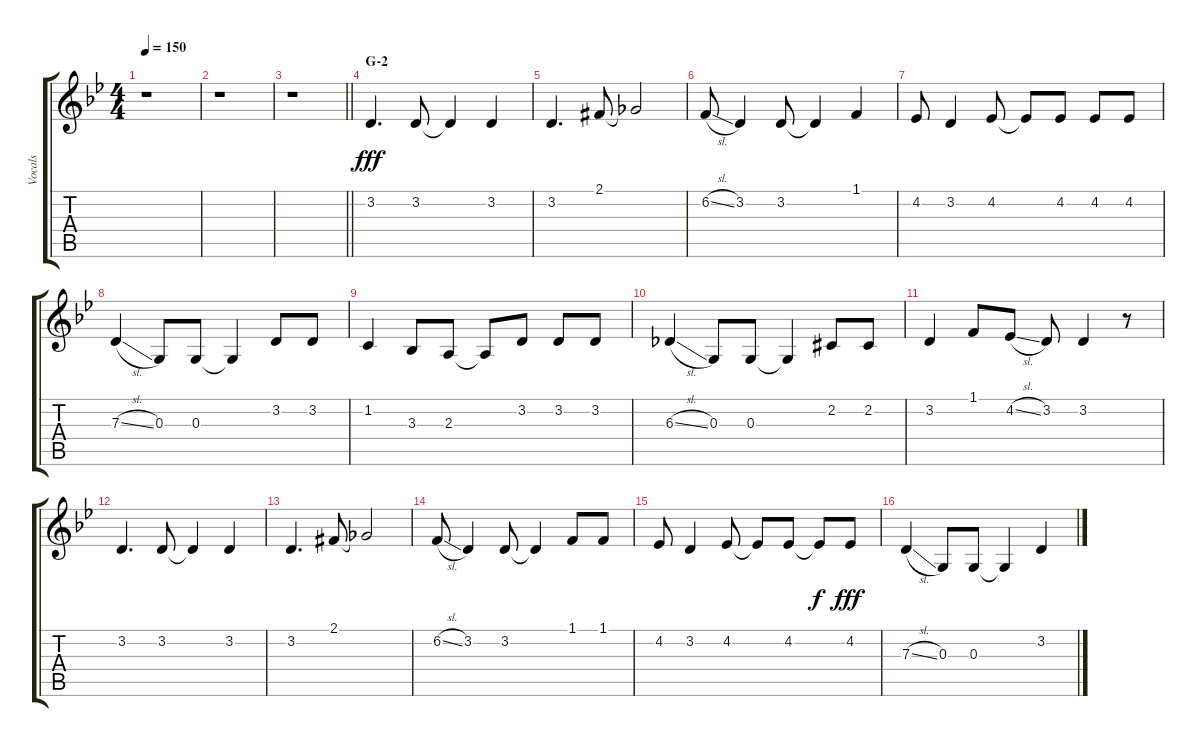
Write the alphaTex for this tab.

\track ("Vocals" "Vocals") {instrument voiceoohs}
\staff {score tabs}
\tuning (E4 B3 G3 D3 A2 E2) {hide}
\ts (4 4)
\tempo 150
\clef g2
\ks bb
r.1{dy fff} |
r.1 |
\barLineRight lightlight
r.1 |
\section ("" "G-2")
3.2.4{d} 3.2.8 3.2{t}.4 3.2.4 |
3.2.4{d} 2.1{acc #}.8 2.1{t}.2 |
6.2{sl}.8 3.2.4 3.2.8 3.2{t}.4 1.1.4 |
4.2.8 3.2.4 4.2.8 4.2{t}.8 4.2.8 4.2.8 4.2.8 |
7.3{sl}.4 0.3.8 0.3.8 0.3{t}.4 3.2.8 3.2.8 |
1.2.4 3.3.8 2.3.8 2.3{t}.8 3.2.8 3.2.8 3.2.8 |
6.3{sl}.4 0.3.8 0.3.8 0.3{t}.4 2.2{acc #}.8 2.2{acc #}.8 |
3.2.4 1.1.8 4.2{sl}.8 3.2.8 3.2.4 r.8 |
3.2.4{d} 3.2.8 3.2{t}.4 3.2.4 |
3.2.4{d} 2.1{acc #}.8 2.1{t}.2 |
6.2{sl}.8 3.2.4 3.2.8 3.2{t}.4 1.1.8 1.1.8 |
4.2.8 3.2.4 4.2.8 4.2{t}.8 4.2.8 4.2{t}.8{dy f} 4.2.8{dy fff} |
7.3{sl}.4 0.3.8 0.3.8 0.3{t}.4 3.2.4
